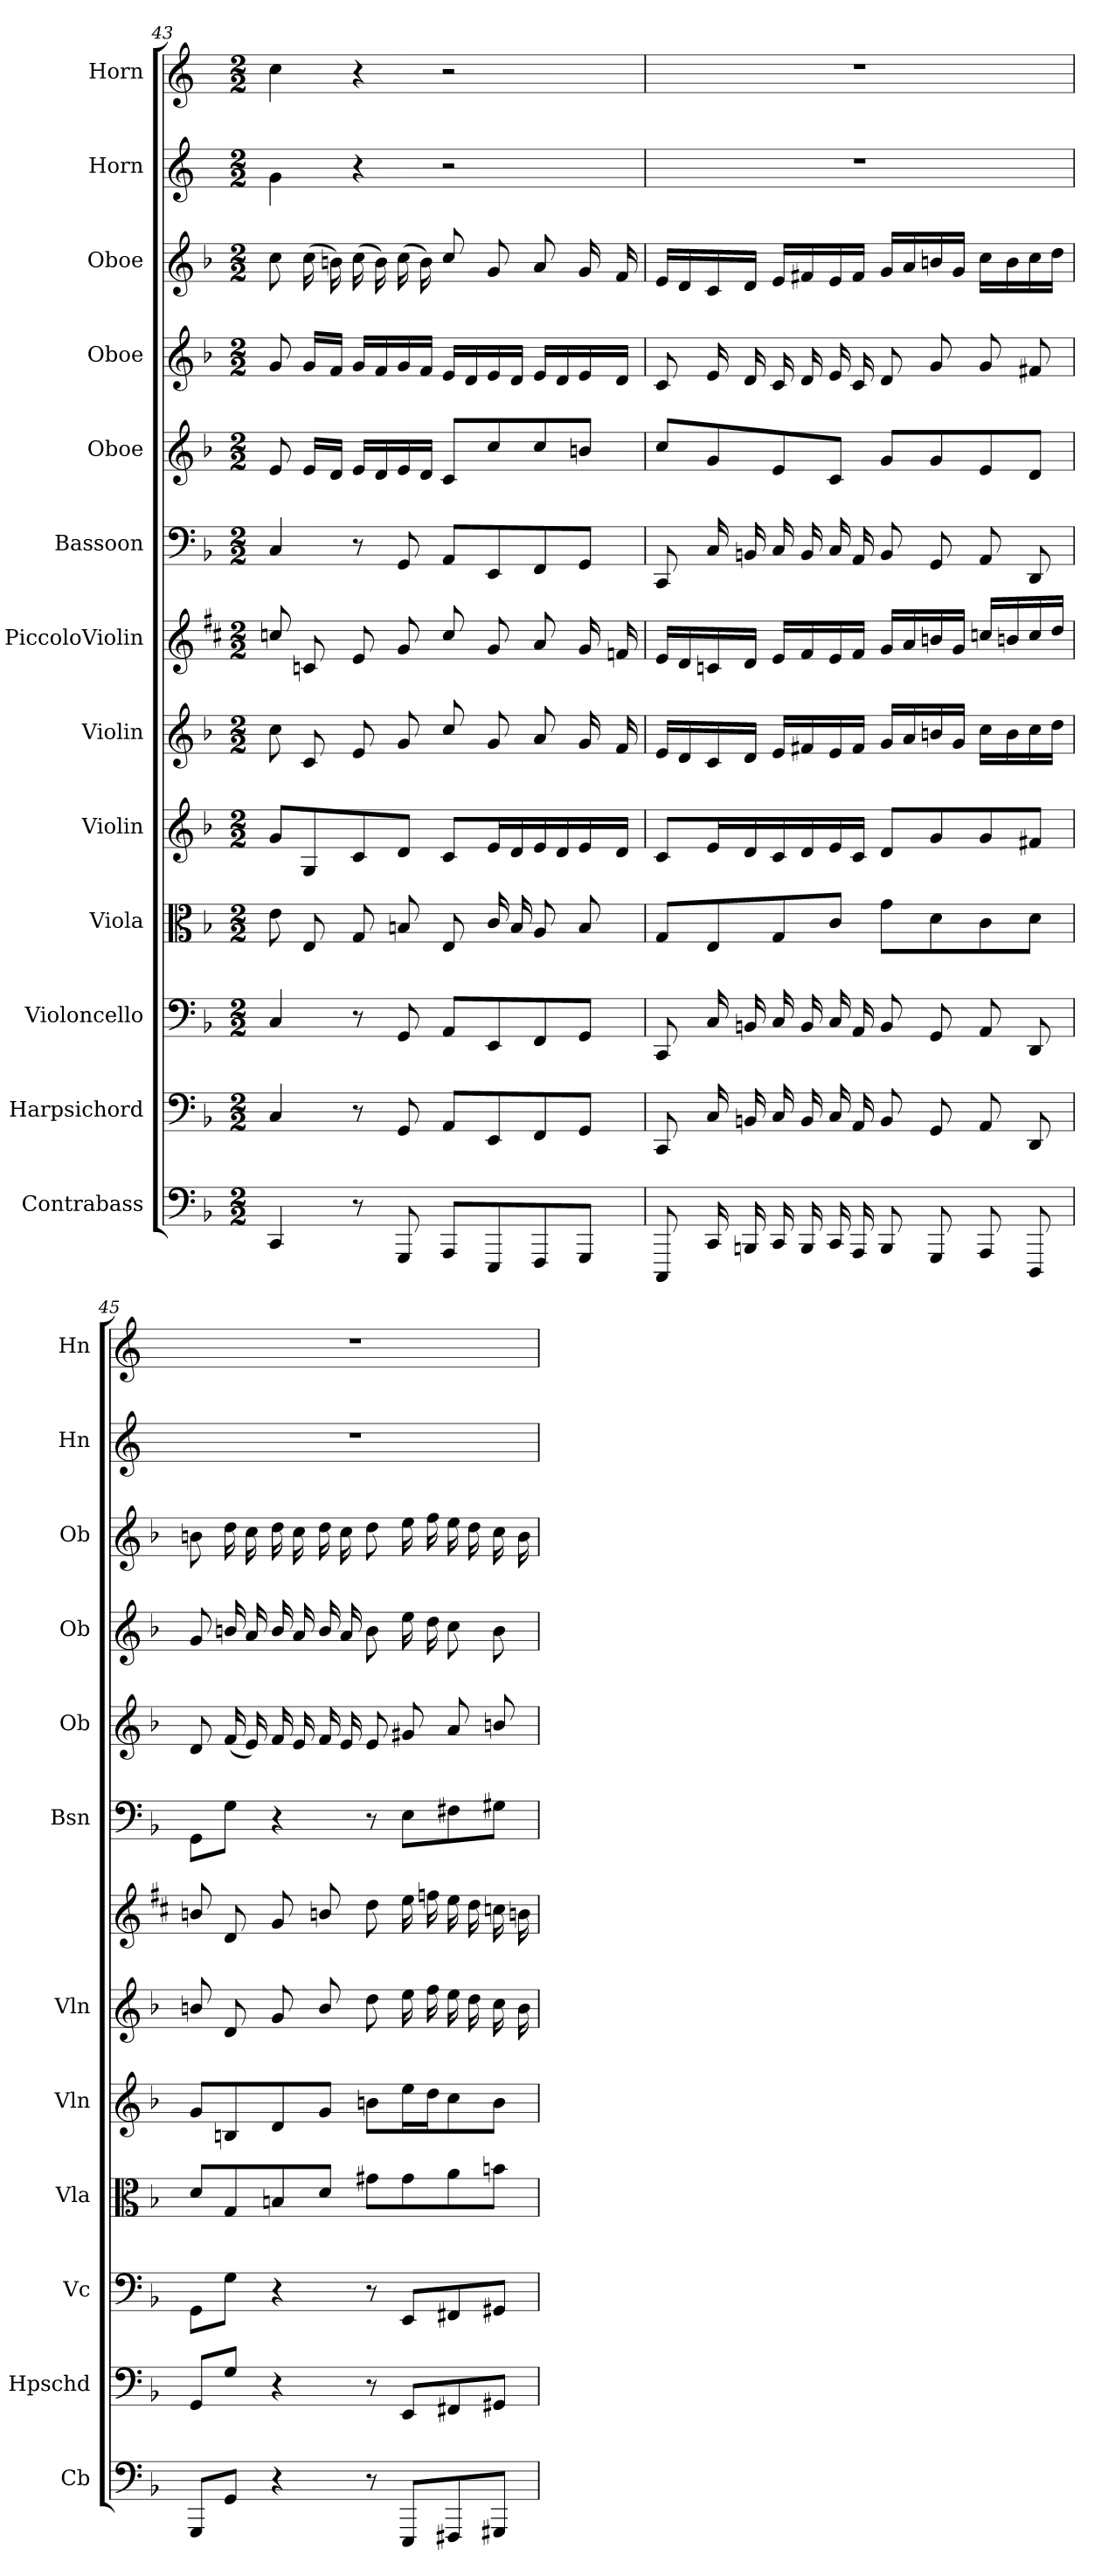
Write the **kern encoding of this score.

**kern	**kern	**kern	**kern	**kern	**kern	**kern	**kern	**kern	**kern	**kern	**kern	**kern
*part13	*part12	*part11	*part10	*part9	*part8	*part7	*part6	*part5	*part4	*part3	*part2	*part1
*staff13	*staff12	*staff11	*staff10	*staff9	*staff8	*staff7	*staff6	*staff5	*staff4	*staff3	*staff2	*staff1
*I"Contrabass	*I"Harpsichord	*I"Violoncello	*I"Viola	*I"Violin	*I"Violin	*I"PiccoloViolin	*I"Bassoon	*I"Oboe	*I"Oboe	*I"Oboe	*I"Horn	*I"Horn
*I'Cb	*I'Hpschd	*I'Vc	*I'Vla	*I'Vln	*I'Vln	*	*I'Bsn	*I'Ob	*I'Ob	*I'Ob	*I'Hn	*I'Hn
*clefF4	*clefF4	*clefF4	*clefC3	*clefG2	*clefG2	*clefG2	*clefF4	*clefG2	*clefG2	*clefG2	*clefG2	*clefG2
*k[b-]	*k[b-]	*k[b-]	*k[b-]	*k[b-]	*k[b-]	*k[f#c#]	*k[b-]	*k[b-]	*k[b-]	*k[b-]	*k[]	*k[]
*M2/2	*M2/2	*M2/2	*M2/2	*M2/2	*M2/2	*M2/2	*M2/2	*M2/2	*M2/2	*M2/2	*M2/2	*M2/2
=43	=43	=43	=43	=43	=43	=43	=43	=43	=43	=43	=43	=43
4CC/	4C/	4C/	8e\	8g/L	8cc\	8ccn/	4C/	8e/	8g/	8cc\	4g\	4cc\
.	.	.	8E/	8G/	8c/	8cn/	.	16e/LL	16g/LL	(16cc\	.	.
.	.	.	.	.	.	.	.	16d/JJ	16f/JJ	16bn\)	.	.
8r	8r	8r	8G/	8c/	8e/	8e/	8r	16e/LL	16g/LL	(16cc\	4r	4r
.	.	.	.	.	.	.	.	16d/	16f/	16b\)	.	.
8GGG/	8GG/	8GG/	8Bn/	8d/J	8g/	8g/	8GG/	16e/	16g/	(16cc\	.	.
.	.	.	.	.	.	.	.	16d/JJ	16f/JJ	16b\)	.	.
8AAA/L	8AA/L	8AA/L	8E/	8c/L	8cc/	8cc/	8AA/L	8c/L	16e/LL	8cc/	2r	2r
.	.	.	.	.	.	.	.	.	16d/	.	.	.
8EEE/	8EE/	8EE/	16c/	16e/L	8g/	8g/	8EE/	8cc/	16e/	8g/	.	.
.	.	.	16B/	16d/	.	.	.	.	16d/JJ	.	.	.
8FFF/	8FF/	8FF/	8A/	16e/	8a/	8a/	8FF/	8cc/	16e/LL	8a/	.	.
.	.	.	.	16d/	.	.	.	.	16d/	.	.	.
8GGG/J	8GG/J	8GG/J	8B/	16e/	16g/	16g/	8GG/J	8bn/J	16e/	16g/	.	.
.	.	.	.	16d/JJ	16f/	16fn/	.	.	16d/JJ	16f/	.	.
=44	=44	=44	=44	=44	=44	=44	=44	=44	=44	=44	=44	=44
8CCC/	8CC/	8CC/	8G/L	8c/L	16e/LL	16e/LL	8CC/	8cc/L	8c/	16e/LL	1r	1r
.	.	.	.	.	16d/	16d/	.	.	.	16d/	.	.
16CC/	16C/	16C/	8E/	16e/L	16c/	16cn/	16C/	8g/	16e/	16c/	.	.
16BBBn/	16BBn/	16BBn/	.	16d/	16d/JJ	16d/JJ	16BBn/	.	16d/	16d/JJ	.	.
16CC/	16C/	16C/	8G/	16c/	16e/LL	16e/LL	16C/	8e/	16c/	16e/LL	.	.
16BBB/	16BB/	16BB/	.	16d/	16f#X/	16f#/	16BB/	.	16d/	16f#X/	.	.
16CC/	16C/	16C/	8c/J	16e/	16e/	16e/	16C/	8c/J	16e/	16e/	.	.
16AAA/	16AA/	16AA/	.	16c/JJ	16f#/JJ	16f#/JJ	16AA/	.	16c/	16f#/JJ	.	.
8BBB/	8BB/	8BB/	8g\L	8d/L	16g/LL	16g/LL	8BB/	8g/L	8d/	16g/LL	.	.
.	.	.	.	.	16a/	16a/	.	.	.	16a/	.	.
8GGG/	8GG/	8GG/	8d\	8g/	16bn/	16bn/	8GG/	8g/	8g/	16bn/	.	.
.	.	.	.	.	16g/JJ	16g/JJ	.	.	.	16g/JJ	.	.
8AAA/	8AA/	8AA/	8c\	8g/	16cc\LL	16ccn/LL	8AA/	8e/	8g/	16cc\LL	.	.
.	.	.	.	.	16b\	16bn/	.	.	.	16b\	.	.
8DDD/	8DD/	8DD/	8d\J	8f#X/J	16cc\	16cc/	8DD/	8d/J	8f#X/	16cc\	.	.
.	.	.	.	.	16dd\JJ	16dd/JJ	.	.	.	16dd\JJ	.	.
=45	=45	=45	=45	=45	=45	=45	=45	=45	=45	=45	=45	=45
8GGG/L	8GG/L	8GG\L	8d/L	8g/L	8bn/	8bn/	8GG\L	8d/	8g/	8bn\	1r	1r
8GG/J	8G/J	8G\J	8G/	8Bn/	8d/	8d/	8G\J	(16f/	16bn/	16dd\	.	.
.	.	.	.	.	.	.	.	16e/)	16a/	16cc\	.	.
4r	4r	4r	8Bn/	8d/	8g/	8g/	4r	16f/	16b/	16dd\	.	.
.	.	.	.	.	.	.	.	16e/	16a/	16cc\	.	.
.	.	.	8d/J	8g/J	8b/	8bn/	.	16f/	16b/	16dd\	.	.
.	.	.	.	.	.	.	.	16e/	16a/	16cc\	.	.
8r	8r	8r	8g#X\L	8bn\L	8dd\	8dd\	8r	8e/	8b\	8dd\	.	.
8EEE/L	8EE/L	8EE/L	8g#\	16ee\L	16ee\	16ee\	8E\L	8g#X/	16ee\	16ee\	.	.
.	.	.	.	16dd\J	16ff\	16ffn\	.	.	16dd\	16ff\	.	.
8FFF#X/	8FF#X/	8FF#X/	8a\	8cc\	16ee\	16ee\	8F#X\	8a/	8cc\	16ee\	.	.
.	.	.	.	.	16dd\	16dd\	.	.	.	16dd\	.	.
8GGG#X/J	8GG#X/J	8GG#X/J	8bn\J	8b\J	16cc\	16ccn\	8G#X\J	8bn/	8b\	16cc\	.	.
.	.	.	.	.	16b\	16bn\	.	.	.	16b\	.	.
=	=	=	=	=	=	=	=	=	=	=	=	=
*-	*-	*-	*-	*-	*-	*-	*-	*-	*-	*-	*-	*-
